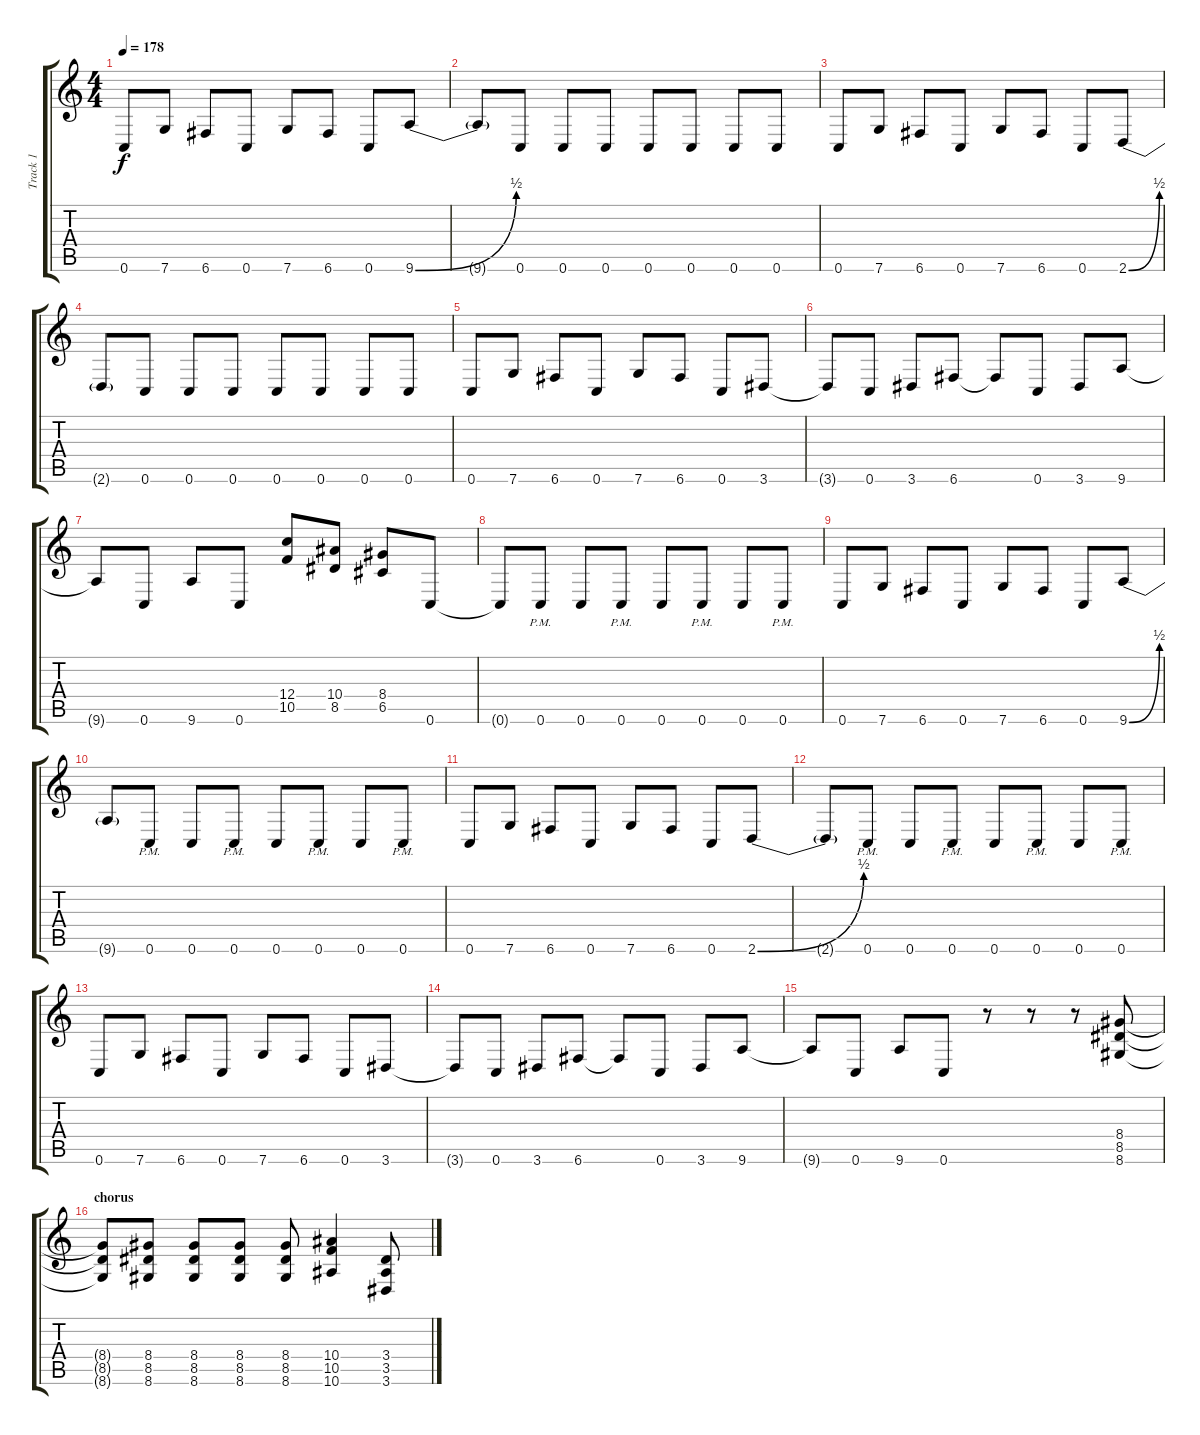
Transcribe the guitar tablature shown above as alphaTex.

\track ("Track 1" "Track 1") {instrument distortionguitar}
\staff {score tabs}
\tuning (D4 A3 F3 C3 G2 C2) {hide}
\ts (4 4)
\tempo 178
\clef g2
\ks c
0.6.8{dy f} 7.6.8 6.6.8 0.6.8 7.6.8 6.6.8 0.6.8 9.6{be (bend 0 0 60 2)}.8 |
9.6{t}.8 0.6.8 0.6.8 0.6.8 0.6.8 0.6.8 0.6.8 0.6.8 |
0.6.8 7.6.8 6.6.8 0.6.8 7.6.8 6.6.8 0.6.8 2.6{be (bend 0 0 60 2)}.8 |
2.6{t}.8 0.6.8 0.6.8 0.6.8 0.6.8 0.6.8 0.6.8 0.6.8 |
0.6.8 7.6.8 6.6.8 0.6.8 7.6.8 6.6.8 0.6.8 3.6.8 |
3.6{t}.8 0.6.8 3.6.8 6.6.8 6.6{t}.8 0.6.8 3.6.8 9.6.8 |
9.6{t}.8 0.6.8 9.6.8 0.6.8 (12.4 10.5).8 (10.4 8.5).8 (8.4 6.5).8 0.6.8 |
0.6{t}.8 0.6{pm}.8 0.6.8 0.6{pm}.8 0.6.8 0.6{pm}.8 0.6.8 0.6{pm}.8 |
0.6.8 7.6.8 6.6.8 0.6.8 7.6.8 6.6.8 0.6.8 9.6{be (bend 0 0 60 2)}.8 |
9.6{t}.8 0.6{pm}.8 0.6.8 0.6{pm}.8 0.6.8 0.6{pm}.8 0.6.8 0.6{pm}.8 |
0.6.8 7.6.8 6.6.8 0.6.8 7.6.8 6.6.8 0.6.8 2.6{be (bend 0 0 60 2)}.8 |
2.6{t}.8 0.6{pm}.8 0.6.8 0.6{pm}.8 0.6.8 0.6{pm}.8 0.6.8 0.6{pm}.8 |
0.6.8 7.6.8 6.6.8 0.6.8 7.6.8 6.6.8 0.6.8 3.6.8 |
3.6{t}.8 0.6.8 3.6.8 6.6.8 6.6{t}.8 0.6.8 3.6.8 9.6.8 |
9.6{t}.8 0.6.8 9.6.8 0.6.8 r.8 r.8 r.8 (8.4 8.5 8.6).8 |
\section ("" "chorus")
(8.4{t} 8.5{t} 8.6{t}).8 (8.4 8.5 8.6).8 (8.4 8.5 8.6).8 (8.4 8.5 8.6).8 (8.4 8.5 8.6).8 (10.4 10.5 10.6).4 (3.4 3.5 3.6).8
